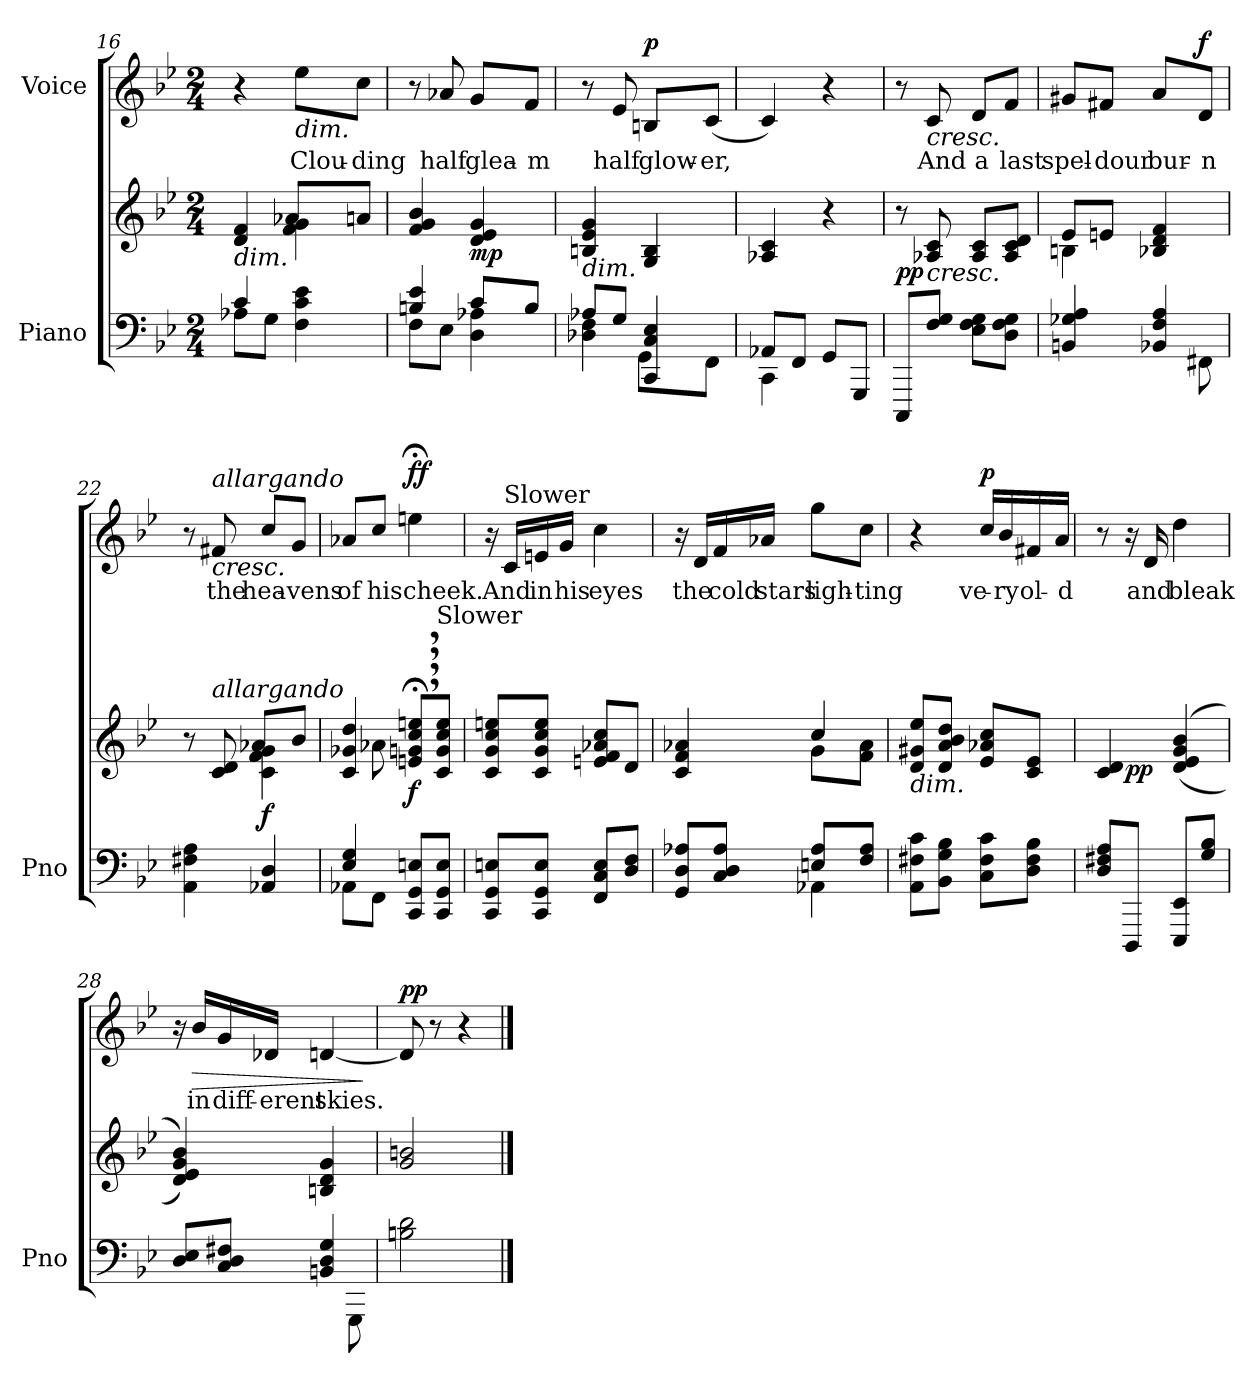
**kern	**kern	**dynam	**kern	**text	**dynam
*part2	*part2	*part2	*part1	*part1	*part1
*staff3	*staff2	*staff2/3	*staff1	*staff1	*staff1
*I"Piano	*	*	*I"Voice	*	*
*I'Pno	*	*	*	*	*
*clefF4	*clefG2	*	*clefG2	*	*
*k[b-e-]	*k[b-e-]	*	*k[b-e-]	*	*
*M2/4	*M2/4	*	*M2/4	*	*
=16	=16	=16	=16	=16	=16
*^	*^	*	*	*	*
!	!	!LO:TX:b:i:t=dim.	!	!	!	!	!
4c/	8A-X\L	4d/ 4f/	4ryy	.	4r	.	.
.	8G\J	.	.	.	.	.	.
!	!	!	!	!	!LO:TX:b:i:t=dim.	!	!
!	!	!	!	!	!	!LO:LY:b	!
4F\ 4c\ 4e-\	4ryy	4f\ 4g\	8a-X/L	.	8ee-\L	Clou-	.
!	!	!	!	!	!	!LO:LY:b	!
.	.	.	8an/J	.	8cc\J	-ding	.
*	*	*v	*v	*	*	*	*
=17	=17	=17	=17	=17	=17	=17
4Bn/ 4e-/	8F\L	4f/ 4g/ 4b-/	.	8r	.	.
!	!	!	!	!	!LO:LY:b	!
.	8E-\J	.	.	8a-X/	half	.
!	!	!	!LO:DY:b	!	!LO:LY:b	!
4D\ 4A-X\	8c/L	4d/ 4e-/ 4g/	mp	8g/L	glea-	.
!	!	!	!	!	!LO:LY:b	!
.	8B/J	.	.	8f/J	-m	.
=18	=18	=18	=18	=18	=18	=18
!	!	!LO:TX:b:i:t=dim.	!	!	!	!
4D-X\ 4F\	8A-X/L	4Bn/ 4e-/ 4g/	.	8r	.	.
!	!	!	!	!	!LO:LY:b	!
.	8G/J	.	.	8e-/	half	.
!	!	!	!	!	!LO:LY:b	!LO:DY:b
4CC/ 4C/ 4E-/	8GG\L	4G/ 4B/	.	8Bn/L	glow-	p
!	!	!	!	!	!LO:LY:b	!
.	8FF\J	.	.	(<8c/J	-er,	.
=19	=19	=19	=19	=19	=19	=19
8AA-X/L	4CC\	4A-X/ 4c/	.	4c/)	.	.
8FF/J	.	.	.	.	.	.
8GG/L	4ryy	4r	.	4r	.	.
8GGG/J	.	.	.	.	.	.
*v	*v	*	*	*	*	*
!!LO:PB:g=z
=20	=20	=20	=20	=20	=20
!	!	!LO:DY:b	!	!	!
8CCC/L	8r	pp	8r	.	.
!	!	!	!LO:TX:b:i:t=cresc.	!	!
!	!LO:TX:b:i:t=cresc.	!	!	!	!
!	!	!	!	!LO:LY:b	!
8F/ 8G/J	8A-X/ 8c/	.	8c/	And	.
!	!	!	!	!LO:LY:b	!
8E-\ 8F\ 8G\L	8A-/ 8c/L	.	8d/L	a	.
!	!	!	!	!LO:LY:b	!
8D\ 8F\ 8G\J	8A-/ 8c/ 8d/J	.	8f/J	last	.
=21	=21	=21	=21	=21	=21
*^	*^	*	*	*	*
!	!	!	!	!	!	!LO:LY:b	!
4BBn/ 4G-X/ 4A/	4.ryy	4Bn\	8e-/L	.	8g#X/L	spel-	.
!	!	!	!	!	!	!LO:LY:b	!
.	.	.	8en/J	.	8f#X/J	-dour	.
!	!	!	!	!	!	!LO:LY:b	!
4BB-X/ 4F/ 4A/	.	4B-X/ 4d/ 4f/	4ryy	.	8a/L	bur-	.
!	!	!	!	!	!	!LO:LY:b	!LO:DY:b
.	8FF#X\	.	.	.	8d/J	-n	f
*v	*v	*	*	*	*	*	*
=22	=22	=22	=22	=22	=22	=22
4AA\ 4F#X\ 4A\	8r	4ryy	.	8r	.	.
!	!	!	!	!LO:TX:a:i:t=allargando	!	!
!	!	!	!	!LO:TX:b:i:t=cresc.	!	!
!	!LO:TX:a:i:t=allargando	!	!	!	!	!
!	!	!	!	!	!LO:LY:b	!
.	8c/ 8d/	.	.	8f#X/	the	.
!	!	!	!LO:DY:b	!	!LO:LY:b	!
4AA-X/ 4D/	4c\ 4f\ 4g\	8a-X/L	f	8cc/L	hea-	.
!	!	!	!	!	!LO:LY:b	!
.	.	8b-/J	.	8g/J	-vens	.
=23	=23	=23	=23	=23	=23	=23
*^	*	*	*	*	*	*
!	!	!	!	!	!	!LO:LY:b	!
4E-/ 4G/	8AA-X\L	4c/ 4g-X/ 4dd/	8ryy	.	8a-X/L	of	.
!	!	!	!	!	!	!LO:LY:b	!
.	8FF\J	.	8a-X\	.	8cc/J	his	.
!	!	!	!	!LO:DY:b	!	!LO:LY:b	!LO:DY:b
8CC/ 8GG/ 8En/L	4ryy	8en/;<, 8gn/;<, 8cc/;<, 8een/;<,L	4ryy	f	4een;<\	cheek.	ff
!	!	!LO:TX:a:t=Slower	!	!	!	!	!
8CC/ 8GG/ 8E/J	.	8c/ 8g/ 8cc/ 8ee/J	.	.	.	.	.
*v	*v	*	*	*	*	*	*
*	*v	*v	*	*	*	*
=24	=24	=24	=24	=24	=24
*	*	*	*MM40	*	*
8CC/ 8GG/ 8En/L	8c/ 8g/ 8cc/ 8een/L	.	16r	.	.
!	!	!	!LO:TX:a:t=Slower	!	!
!	!	!	!	!LO:LY:b	!
.	.	.	16c/LL	And	.
!	!	!	!	!LO:LY:b	!
8CC/ 8GG/ 8E/J	8c/ 8g/ 8cc/ 8ee/J	.	16en/	in	.
!	!	!	!	!LO:LY:b	!
.	.	.	16g/JJ	his	.
!	!	!	!	!LO:LY:b	!
8FF/ 8C/ 8E/L	8en/ 8f/ 8a-X/ 8cc/L	.	4cc\	eyes	.
8D/ 8F/J	8d/J	.	.	.	.
!!LO:LB:g=z
=25	=25	=25	=25	=25	=25
*^	*^	*	*	*	*
8GG/ 8D/ 8A-X/L	4ryy	4c/ 4f/ 4a-X/	4ryy	.	16r	.	.
!	!	!	!	!	!	!LO:LY:b	!
.	.	.	.	.	16d/LL	the	.
!	!	!	!	!	!	!LO:LY:b	!
8C/ 8D/ 8A-/J	.	.	.	.	16f/	cold	.
!	!	!	!	!	!	!LO:LY:b	!
.	.	.	.	.	16a-X/JJ	stars	.
!	!	!	!	!	!	!LO:LY:b	!
8En/ 8A-/L	4AA-X\	8g\L	4cc/	.	8gg\L	ligh-	.
!	!	!	!	!	!	!LO:LY:b	!
8F/ 8A-/J	.	8f\ 8a-\J	.	.	8cc\J	-ting	.
*v	*v	*	*	*	*	*	*
*	*v	*v	*	*	*	*
=26	=26	=26	=26	=26	=26
!	!LO:TX:b:i:t=dim.	!	!	!	!
8AA\ 8F#X\ 8c\L	8d/ 8g#X/ 8ee-/L	.	4r	.	.
8BB-\ 8G\ 8B-\J	8d/ 8a/ 8b-/ 8dd/J	.	.	.	.
!	!	!	!	!LO:LY:b	!LO:DY:b
8C\ 8F#\ 8c\L	8e-/ 8a-X/ 8cc/L	.	16cc/LL	ve-	p
!	!	!	!	!LO:LY:b	!
.	.	.	16b-/	-ry	.
!	!	!	!	!LO:LY:b	!
8D\ 8F#\ 8B-\J	8c/ 8e-/J	.	16f#X/	ol-	.
!	!	!	!	!LO:LY:b	!
.	.	.	16a/JJ	-d	.
=27	=27	=27	=27	=27	=27
!	!	!LO:DY:b	!	!	!
*	*^	*	*	*	*
8D/ 8F#X/ 8A/L	4c/ 4d/	8ryy	other-dynamics	8r	.	.
!	!	!	!LO:DY:b	!	!	!
8DDD/J	.	4.ryy	pp	16r	.	.
!	!	!	!	!	!LO:LY:b	!LO:DY:b
.	.	.	.	16d/	and	other-dynamics
*	*	*	*	*MM34	*	*
!	!	!	!	!	!LO:LY:b	!
8EEE-/ 8EE-/L	(<(<4d/ 4e-/ 4g/ 4b-/	.	.	4dd\	bleak	.
8G/ 8B-/J	.	.	.	.	.	.
*	*v	*v	*	*	*	*
=28	=28	=28	=28	=28	=28
*^	*	*	*	*	*
8D/ 8E-/L	4.ryy	4d/ 4e-/ 4g/ 4b-/))	.	16r	.	.
!	!	!	!	!	!LO:LY:b	!LO:HP:b
.	.	.	.	16b-/LL	-in	>
!	!	!	!	!	!LO:LY:b	!
8C/ 8D/ 8F#X/J	.	.	.	16g/	diff-	.
!	!	!	!	!	!LO:LY:b	!
.	.	.	.	16d-X/JJ	-erent	.
!	!	!	!	!	!LO:LY:b	!
4BBn/ 4D/ 4G/	.	4Bn/ 4d/ 4g/	.	[4dn/	skies.	.
.	8GGG\	.	.	.	.	.
*v	*v	*	*	*	*	*
.	.	.	.	.	]
=29	=29	=29	=29	=29	=29
!	!	!	!	!	!LO:DY:b
2Bn\ 2d\	2g/ 2bn/	.	8d/]	.	pp
.	.	.	8r	.	.
.	.	.	4r	.	.
==	==	==	==	==	==
*-	*-	*-	*-	*-	*-
